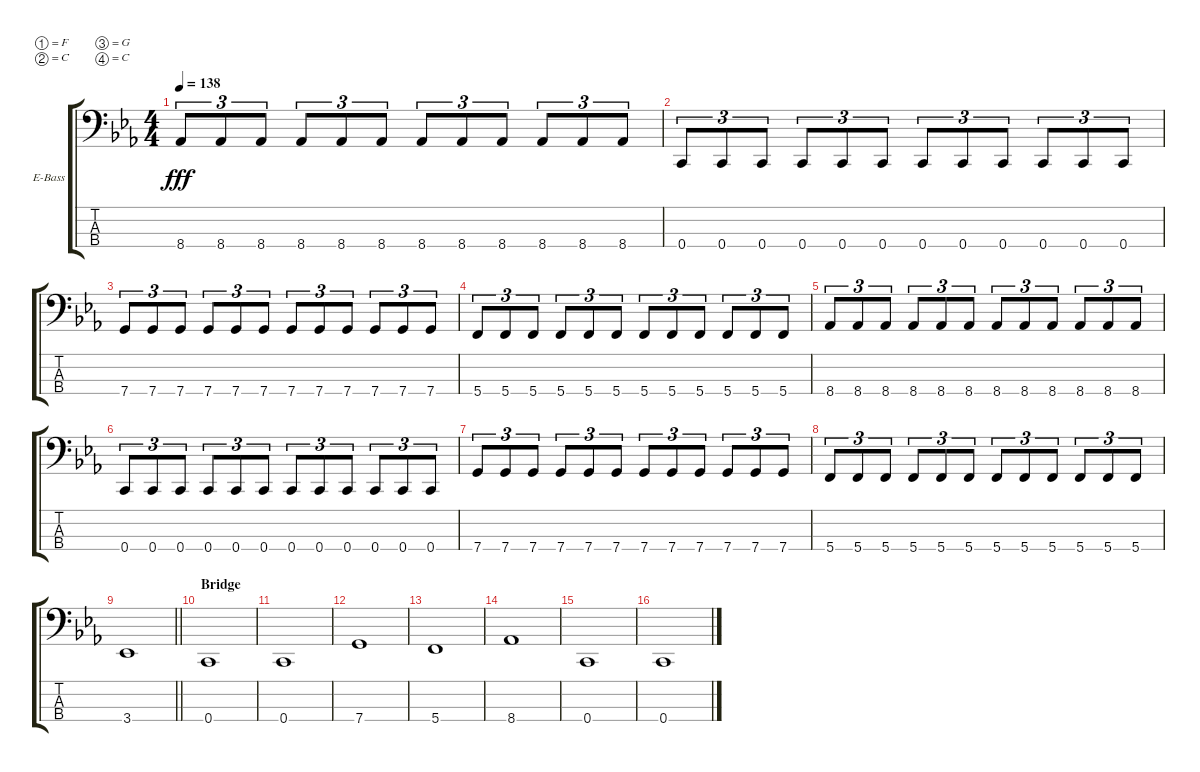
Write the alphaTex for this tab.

\bracketExtendMode groupsimilarinstruments
\firstSystemTrackNameOrientation horizontal
\otherSystemsTrackNameOrientation horizontal
\track ("Bass" "E-Bass") {instrument electricbassfinger}
\staff {score tabs}
\tuning (F2 C2 G1 C1)
\ts (4 4)
\tempo 138
\clef f4
\ks eb
8.4.8{tu (3 2) dy fff} 8.4.8{tu (3 2)} 8.4.8{tu (3 2)} 8.4.8{tu (3 2)} 8.4.8{tu (3 2)} 8.4.8{tu (3 2)} 8.4.8{tu (3 2)} 8.4.8{tu (3 2)} 8.4.8{tu (3 2)} 8.4.8{tu (3 2)} 8.4.8{tu (3 2)} 8.4.8{tu (3 2)} |
0.4.8{tu (3 2)} 0.4.8{tu (3 2)} 0.4.8{tu (3 2)} 0.4.8{tu (3 2)} 0.4.8{tu (3 2)} 0.4.8{tu (3 2)} 0.4.8{tu (3 2)} 0.4.8{tu (3 2)} 0.4.8{tu (3 2)} 0.4.8{tu (3 2)} 0.4.8{tu (3 2)} 0.4.8{tu (3 2)} |
7.4.8{tu (3 2)} 7.4.8{tu (3 2)} 7.4.8{tu (3 2)} 7.4.8{tu (3 2)} 7.4.8{tu (3 2)} 7.4.8{tu (3 2)} 7.4.8{tu (3 2)} 7.4.8{tu (3 2)} 7.4.8{tu (3 2)} 7.4.8{tu (3 2)} 7.4.8{tu (3 2)} 7.4.8{tu (3 2)} |
5.4.8{tu (3 2)} 5.4.8{tu (3 2)} 5.4.8{tu (3 2)} 5.4.8{tu (3 2)} 5.4.8{tu (3 2)} 5.4.8{tu (3 2)} 5.4.8{tu (3 2)} 5.4.8{tu (3 2)} 5.4.8{tu (3 2)} 5.4.8{tu (3 2)} 5.4.8{tu (3 2)} 5.4.8{tu (3 2)} |
8.4.8{tu (3 2)} 8.4.8{tu (3 2)} 8.4.8{tu (3 2)} 8.4.8{tu (3 2)} 8.4.8{tu (3 2)} 8.4.8{tu (3 2)} 8.4.8{tu (3 2)} 8.4.8{tu (3 2)} 8.4.8{tu (3 2)} 8.4.8{tu (3 2)} 8.4.8{tu (3 2)} 8.4.8{tu (3 2)} |
0.4.8{tu (3 2)} 0.4.8{tu (3 2)} 0.4.8{tu (3 2)} 0.4.8{tu (3 2)} 0.4.8{tu (3 2)} 0.4.8{tu (3 2)} 0.4.8{tu (3 2)} 0.4.8{tu (3 2)} 0.4.8{tu (3 2)} 0.4.8{tu (3 2)} 0.4.8{tu (3 2)} 0.4.8{tu (3 2)} |
7.4.8{tu (3 2)} 7.4.8{tu (3 2)} 7.4.8{tu (3 2)} 7.4.8{tu (3 2)} 7.4.8{tu (3 2)} 7.4.8{tu (3 2)} 7.4.8{tu (3 2)} 7.4.8{tu (3 2)} 7.4.8{tu (3 2)} 7.4.8{tu (3 2)} 7.4.8{tu (3 2)} 7.4.8{tu (3 2)} |
5.4.8{tu (3 2)} 5.4.8{tu (3 2)} 5.4.8{tu (3 2)} 5.4.8{tu (3 2)} 5.4.8{tu (3 2)} 5.4.8{tu (3 2)} 5.4.8{tu (3 2)} 5.4.8{tu (3 2)} 5.4.8{tu (3 2)} 5.4.8{tu (3 2)} 5.4.8{tu (3 2)} 5.4.8{tu (3 2)} |
\barLineRight lightlight
3.4.1 |
\section ("" "Bridge")
0.4.1 |
0.4.1 |
7.4.1 |
5.4.1 |
8.4.1 |
0.4.1 |
0.4.1
